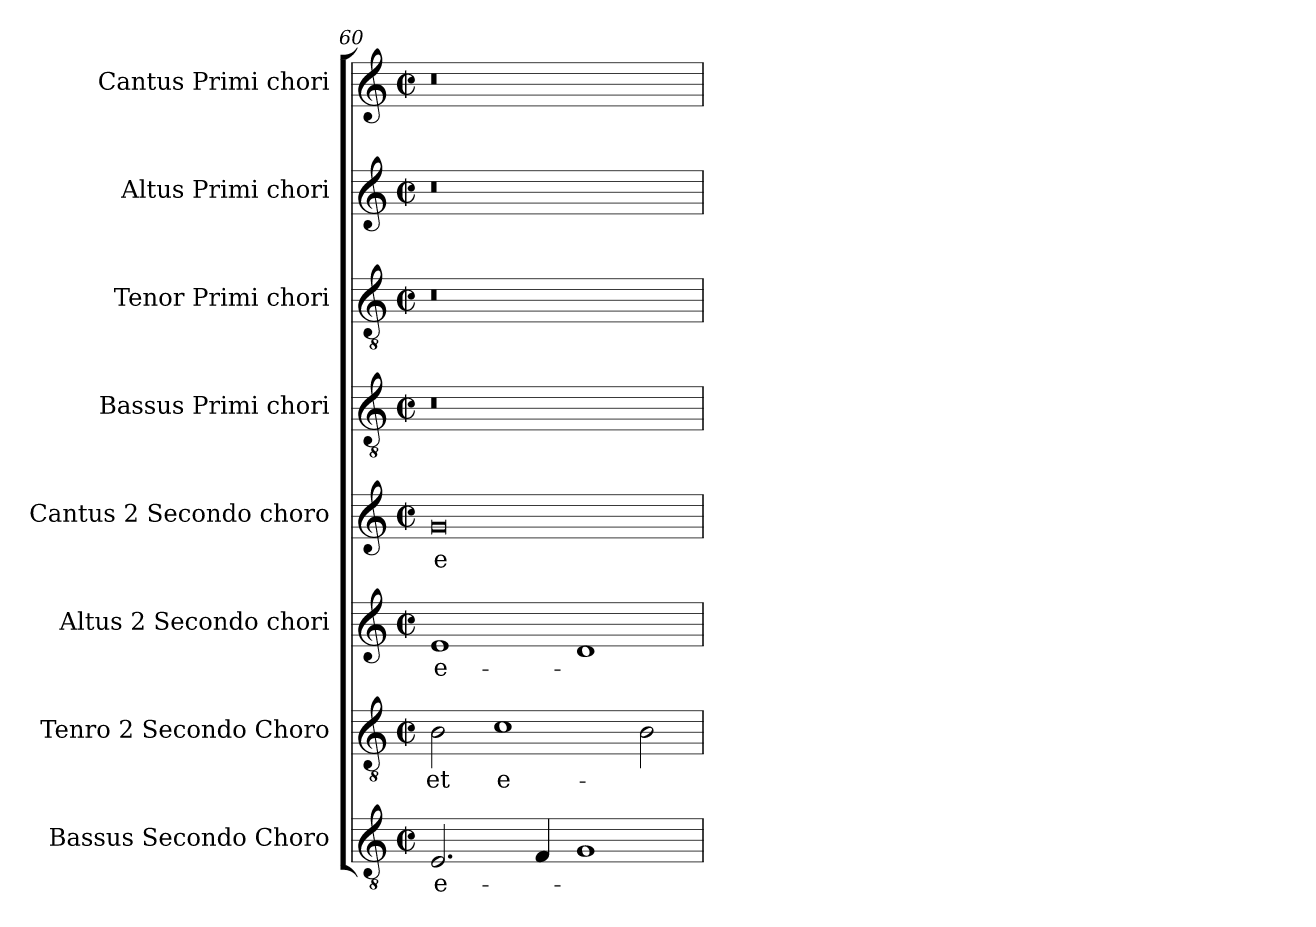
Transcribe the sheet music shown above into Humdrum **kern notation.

**kern	**text	**kern	**text	**kern	**text	**kern	**text	**kern	**kern	**kern	**kern
*part8	*part8	*part7	*part7	*part6	*part6	*part5	*part5	*part4	*part3	*part2	*part1
*staff8	*staff8	*staff7	*staff7	*staff6	*staff6	*staff5	*staff5	*staff4	*staff3	*staff2	*staff1
*I"Bassus  Secondo Choro	*	*I"Tenro 2  Secondo Choro	*	*I"Altus 2  Secondo chori	*	*I"Cantus 2  Secondo choro	*	*I"Bassus  Primi chori	*I"Tenor  Primi chori	*I"Altus  Primi chori	*I"Cantus  Primi chori
*I'Ch	*	*I'Ch	*	*I'Ch	*	*I'Ch	*	*I'Ch	*I'Ch	*I'Ch	*I'Ch
*clefGv2	*	*clefGv2	*	*clefG2	*	*clefG2	*	*clefGv2	*clefGv2	*clefG2	*clefG2
*M2/2	*	*M2/2	*	*M2/2	*	*M2/2	*	*M2/2	*M2/2	*M2/2	*M2/2
*met(c|)	*	*met(c|)	*	*met(c|)	*	*met(c|)	*	*met(c|)	*met(c|)	*met(c|)	*met(c|)
=60	=60	=60	=60	=60	=60	=60	=60	=60	=60	=60	=60
!	!LO:LY:b:cj	!	!LO:LY:b:cj	!	!LO:LY:b:rj	!	!LO:LY:b:rj	!	!	!	!
2.E/	e-	2B\	-et	1e	e-	0g	e-	0r	0r	0r	0r
!	!	!	!LO:LY:b:rj	!	!	!	!	!	!	!	!
.	.	1c	e-	.	.	.	.	.	.	.	.
4F/	.	.	.	.	.	.	.	.	.	.	.
1G	.	.	.	1d	.	.	.	.	.	.	.
.	.	2B\	.	.	.	.	.	.	.	.	.
=	=	=	=	=	=	=	=	=	=	=	=
*-	*-	*-	*-	*-	*-	*-	*-	*-	*-	*-	*-
